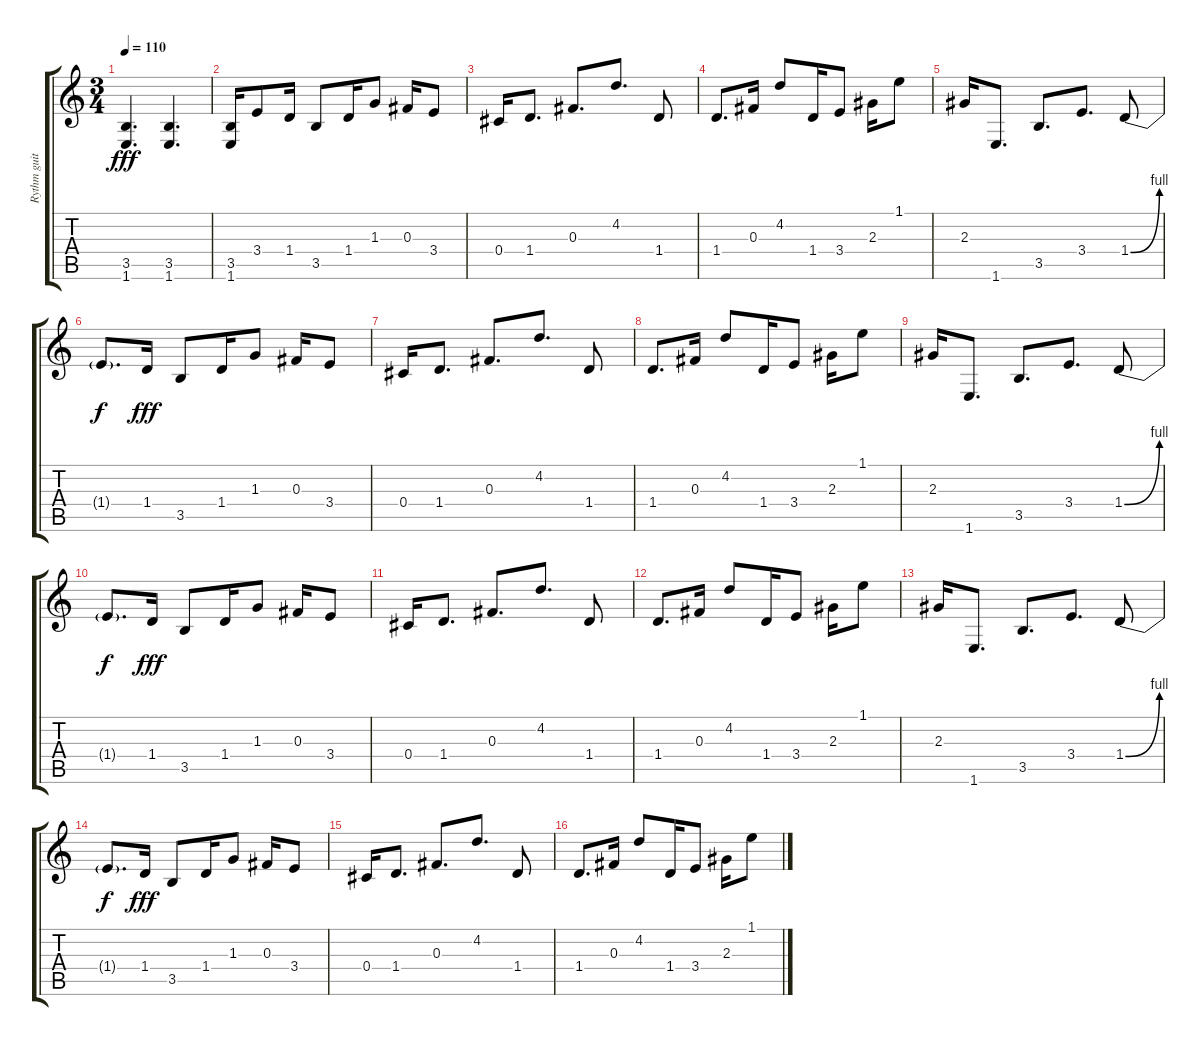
\track ("Rythm guitar" "Rythm guit") {instrument distortionguitar}
\staff {score tabs}
\tuning (Eb4 Bb3 Gb3 Db3 Ab2 Eb2) {hide}
\ts (3 4)
\tempo 110
\clef g2
\ks c
(3.5 1.6).4{d dy fff} (3.5 1.6).4{d} |
(3.5 1.6).16 3.4.8 1.4.16 3.5.8 1.4.16 1.3.8 0.3.16 3.4.8 |
0.4.16 1.4.8{d} 0.3.8{d} 4.2.8{d} 1.4.8 |
1.4.8{d} 0.3.16 4.2.8 1.4.16 3.4.8 2.3.16 1.1.8 |
2.3.16 1.6.8{d} 3.5.8{d} 3.4.8{d} 1.4{be (bend 0 0 60 4)}.8 |
1.4{t}.8{d dy f} 1.4.16{dy fff} 3.5.8 1.4.16 1.3.8 0.3.16 3.4.8 |
0.4.16 1.4.8{d} 0.3.8{d} 4.2.8{d} 1.4.8 |
1.4.8{d} 0.3.16 4.2.8 1.4.16 3.4.8 2.3.16 1.1.8 |
2.3.16 1.6.8{d} 3.5.8{d} 3.4.8{d} 1.4{be (bend 0 0 60 4)}.8 |
1.4{t}.8{d dy f} 1.4.16{dy fff} 3.5.8 1.4.16 1.3.8 0.3.16 3.4.8 |
0.4.16 1.4.8{d} 0.3.8{d} 4.2.8{d} 1.4.8 |
1.4.8{d} 0.3.16 4.2.8 1.4.16 3.4.8 2.3.16 1.1.8 |
2.3.16 1.6.8{d} 3.5.8{d} 3.4.8{d} 1.4{be (bend 0 0 60 4)}.8 |
1.4{t}.8{d dy f} 1.4.16{dy fff} 3.5.8 1.4.16 1.3.8 0.3.16 3.4.8 |
0.4.16 1.4.8{d} 0.3.8{d} 4.2.8{d} 1.4.8 |
1.4.8{d} 0.3.16 4.2.8 1.4.16 3.4.8 2.3.16 1.1.8
